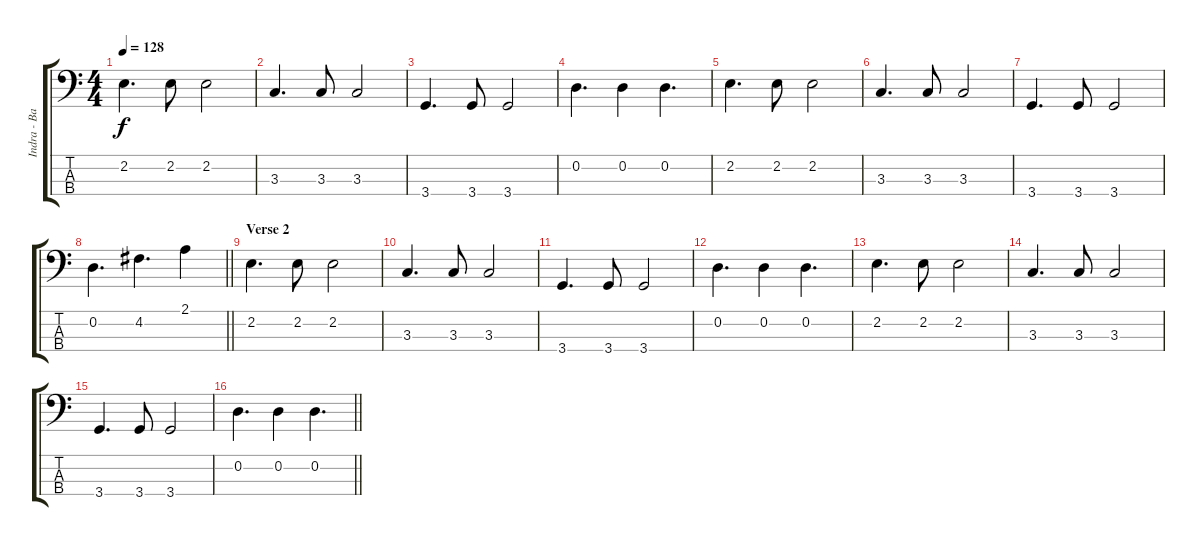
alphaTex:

\track ("Indra - Bass" "Indra - Ba") {instrument electricbassfinger}
\staff {score tabs}
\tuning (G2 D2 A1 E1) {hide}
\ts (4 4)
\tempo 128
\clef f4
\ks c
2.2.4{d dy f} 2.2.8 2.2.2 |
3.3.4{d} 3.3.8 3.3.2 |
3.4.4{d} 3.4.8 3.4.2 |
0.2.4{d} 0.2.4 0.2.4{d} |
2.2.4{d} 2.2.8 2.2.2 |
3.3.4{d} 3.3.8 3.3.2 |
3.4.4{d} 3.4.8 3.4.2 |
\barLineRight lightlight
0.2.4{d} 4.2.4{d} 2.1.4 |
\section ("" "Verse 2")
2.2.4{d} 2.2.8 2.2.2 |
3.3.4{d} 3.3.8 3.3.2 |
3.4.4{d} 3.4.8 3.4.2 |
0.2.4{d} 0.2.4 0.2.4{d} |
2.2.4{d} 2.2.8 2.2.2 |
3.3.4{d} 3.3.8 3.3.2 |
3.4.4{d} 3.4.8 3.4.2 |
\barLineRight lightlight
0.2.4{d} 0.2.4 0.2.4{d}
